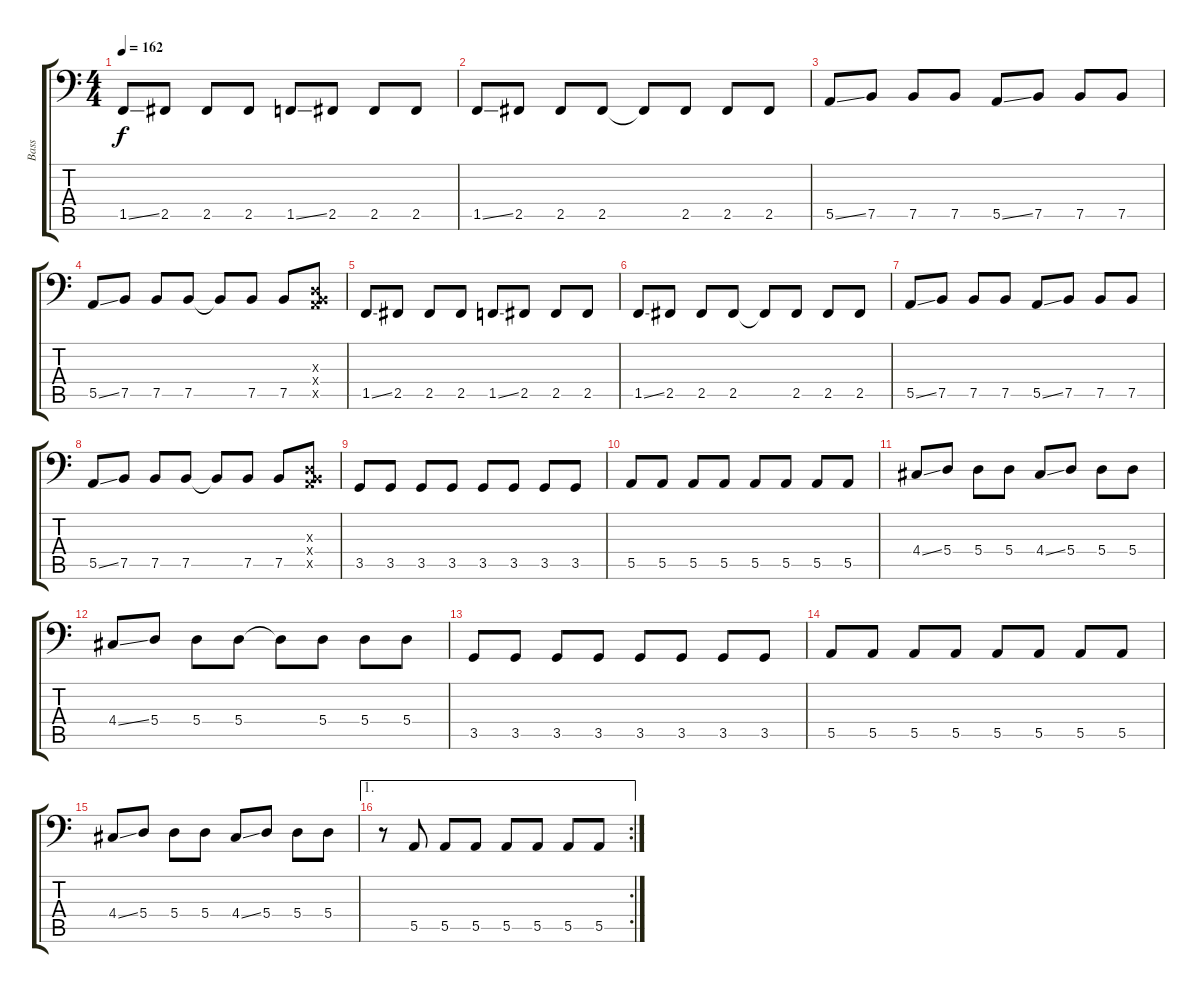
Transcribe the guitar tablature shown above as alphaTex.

\track ("Bass" "Bass") {instrument electricbasspick}
\staff {score tabs}
\tuning (C3 G2 D2 A1 E1 B0) {hide}
\ts (4 4)
\tempo 162
\clef f4
\ks c
1.5{ss}.8{dy f} 2.5.8 2.5.8 2.5.8 1.5{ss}.8 2.5.8 2.5.8 2.5.8 |
1.5{ss}.8 2.5.8 2.5.8 2.5.8 2.5{t}.8 2.5.8 2.5.8 2.5.8 |
5.5{ss}.8 7.5.8 7.5.8 7.5.8 5.5{ss}.8 7.5.8 7.5.8 7.5.8 |
5.5{ss}.8 7.5.8 7.5.8 7.5.8 7.5{t}.8 7.5.8 7.5.8 (0.3{x} 0.4{x} 7.5{x}).8 |
1.5{ss}.8 2.5.8 2.5.8 2.5.8 1.5{ss}.8 2.5.8 2.5.8 2.5.8 |
1.5{ss}.8 2.5.8 2.5.8 2.5.8 2.5{t}.8 2.5.8 2.5.8 2.5.8 |
5.5{ss}.8 7.5.8 7.5.8 7.5.8 5.5{ss}.8 7.5.8 7.5.8 7.5.8 |
5.5{ss}.8 7.5.8 7.5.8 7.5.8 7.5{t}.8 7.5.8 7.5.8 (0.3{x} 0.4{x} 7.5{x}).8 |
3.5.8 3.5.8 3.5.8 3.5.8 3.5.8 3.5.8 3.5.8 3.5.8 |
5.5.8 5.5.8 5.5.8 5.5.8 5.5.8 5.5.8 5.5.8 5.5.8 |
4.4{ss}.8 5.4.8 5.4.8 5.4.8 4.4{ss}.8 5.4.8 5.4.8 5.4.8 |
4.4{ss}.8 5.4.8 5.4.8 5.4.8 5.4{t}.8 5.4.8 5.4.8 5.4.8 |
3.5.8 3.5.8 3.5.8 3.5.8 3.5.8 3.5.8 3.5.8 3.5.8 |
5.5.8 5.5.8 5.5.8 5.5.8 5.5.8 5.5.8 5.5.8 5.5.8 |
4.4{ss}.8 5.4.8 5.4.8 5.4.8 4.4{ss}.8 5.4.8 5.4.8 5.4.8 |
\ae 1
\rc 2
r.8 5.5.8 5.5.8 5.5.8 5.5.8 5.5.8 5.5.8 5.5.8
